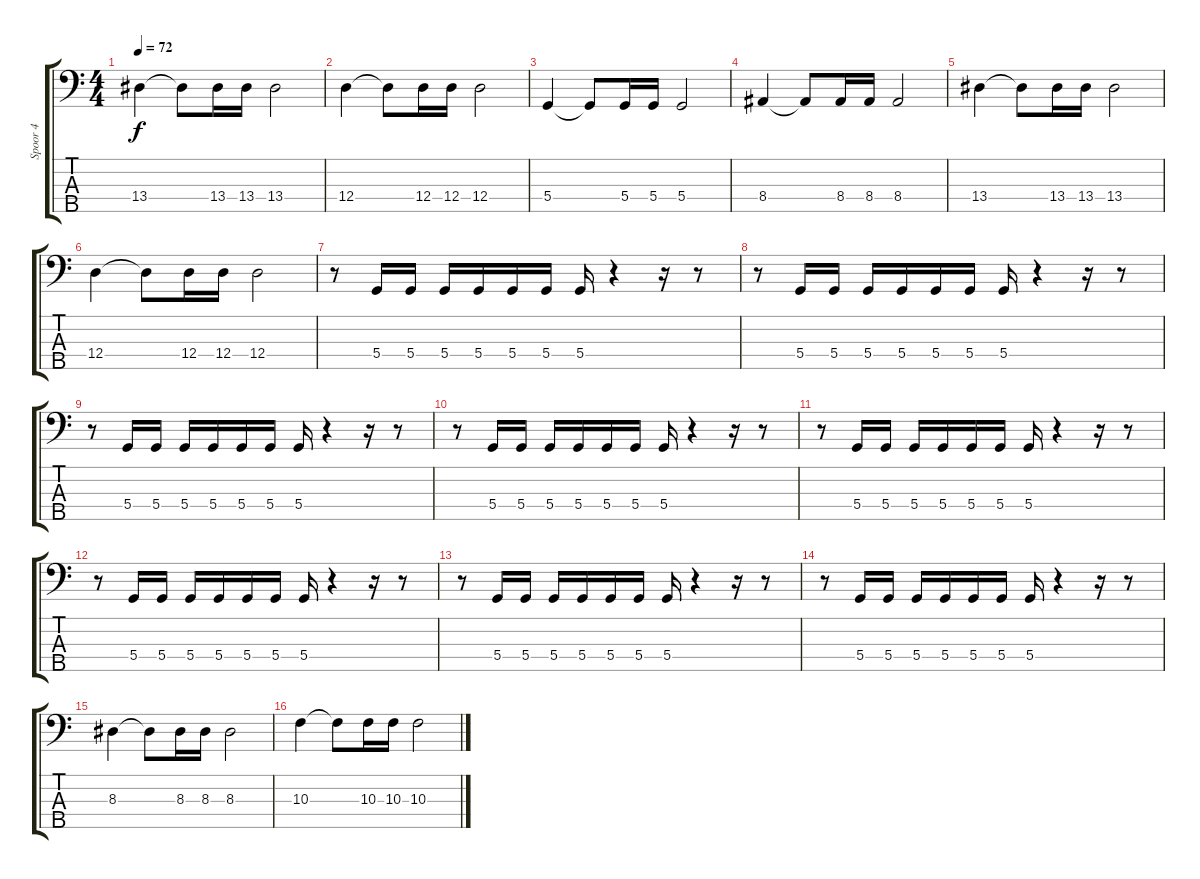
\track ("Spoor 4" "Spoor 4") {instrument electricbassfinger}
\staff {score tabs}
\tuning (F2 C2 G1 D1 A0) {hide}
\ts (4 4)
\tempo 72
\clef f4
\ks c
13.4.4{dy f} 13.4{t}.8 13.4.16 13.4.16 13.4.2 |
12.4.4 12.4{t}.8 12.4.16 12.4.16 12.4.2 |
5.4.4 5.4{t}.8 5.4.16 5.4.16 5.4.2 |
8.4.4 8.4{t}.8 8.4.16 8.4.16 8.4.2 |
13.4.4 13.4{t}.8 13.4.16 13.4.16 13.4.2 |
12.4.4 12.4{t}.8 12.4.16 12.4.16 12.4.2 |
r.8 5.4.16 5.4.16 5.4.16 5.4.16 5.4.16 5.4.16 5.4.16 r.4 r.16 r.8 |
r.8 5.4.16 5.4.16 5.4.16 5.4.16 5.4.16 5.4.16 5.4.16 r.4 r.16 r.8 |
r.8 5.4.16 5.4.16 5.4.16 5.4.16 5.4.16 5.4.16 5.4.16 r.4 r.16 r.8 |
r.8 5.4.16 5.4.16 5.4.16 5.4.16 5.4.16 5.4.16 5.4.16 r.4 r.16 r.8 |
r.8 5.4.16 5.4.16 5.4.16 5.4.16 5.4.16 5.4.16 5.4.16 r.4 r.16 r.8 |
r.8 5.4.16 5.4.16 5.4.16 5.4.16 5.4.16 5.4.16 5.4.16 r.4 r.16 r.8 |
r.8 5.4.16 5.4.16 5.4.16 5.4.16 5.4.16 5.4.16 5.4.16 r.4 r.16 r.8 |
r.8 5.4.16 5.4.16 5.4.16 5.4.16 5.4.16 5.4.16 5.4.16 r.4 r.16 r.8 |
8.3.4 8.3{t}.8 8.3.16 8.3.16 8.3.2 |
10.3.4 10.3{t}.8 10.3.16 10.3.16 10.3.2
